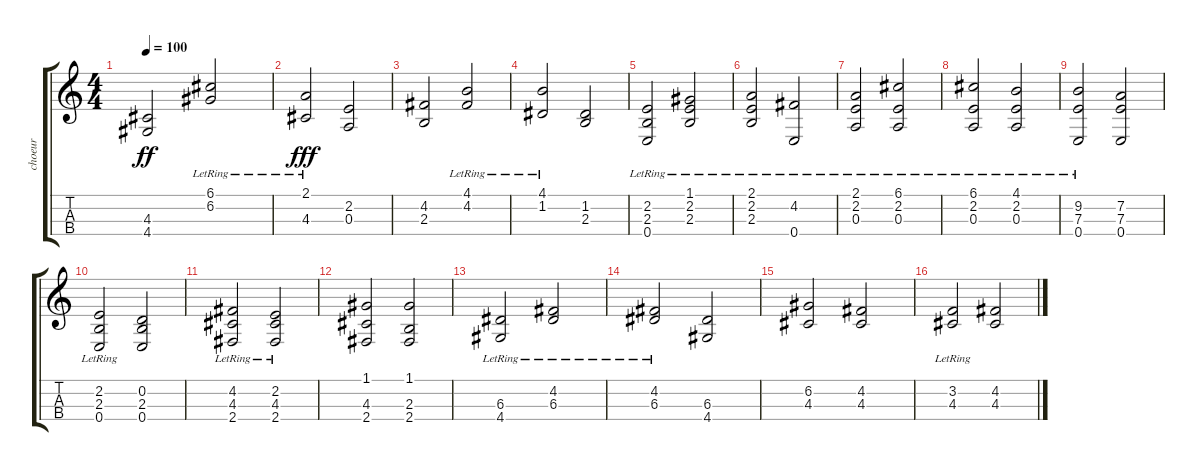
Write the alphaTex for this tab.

\track ("choeur" "choeur") {instrument lead6voice}
\staff {score tabs}
\tuning (G4 D4 A3 E3) {hide}
\ts (4 4)
\tempo 100
\clef g2
\ks c
(4.3 4.4).2{dy ff} (6.1{lr} 6.2).2 |
(2.1{lr} 4.3).2{dy fff} (2.2 0.3).2 |
(4.2 2.3).2 (4.1{lr} 4.2).2 |
(4.1{lr} 1.2).2 (1.2 2.3).2 |
(2.2{lr} 2.3 0.4).2 (1.1 2.2{lr} 2.3).2 |
(2.1 2.2{lr} 2.3).2 (4.2{lr} 0.4).2 |
(2.1{lr} 2.2 0.3).2 (6.1{lr} 2.2 0.3).2 |
(6.1{lr} 2.2 0.3).2 (4.1{lr} 2.2 0.3).2 |
(9.2{lr} 7.3{lr} 0.4).2 (7.2 7.3 0.4).2 |
(2.2{lr} 2.3 0.4).2 (0.2 2.3 0.4).2 |
(4.2{lr} 4.3 2.4).2 (2.2{lr} 4.3 2.4).2 |
(1.1 4.3 2.4).2 (1.1 2.3 2.4).2 |
(6.3{lr} 4.4{lr}).2 (4.2 6.3{lr}).2 |
(4.2 6.3{lr}).2 (6.3 4.4).2 |
(6.2 4.3).2 (4.2 4.3).2 |
(3.2 4.3{lr}).2 (4.2 4.3).2
